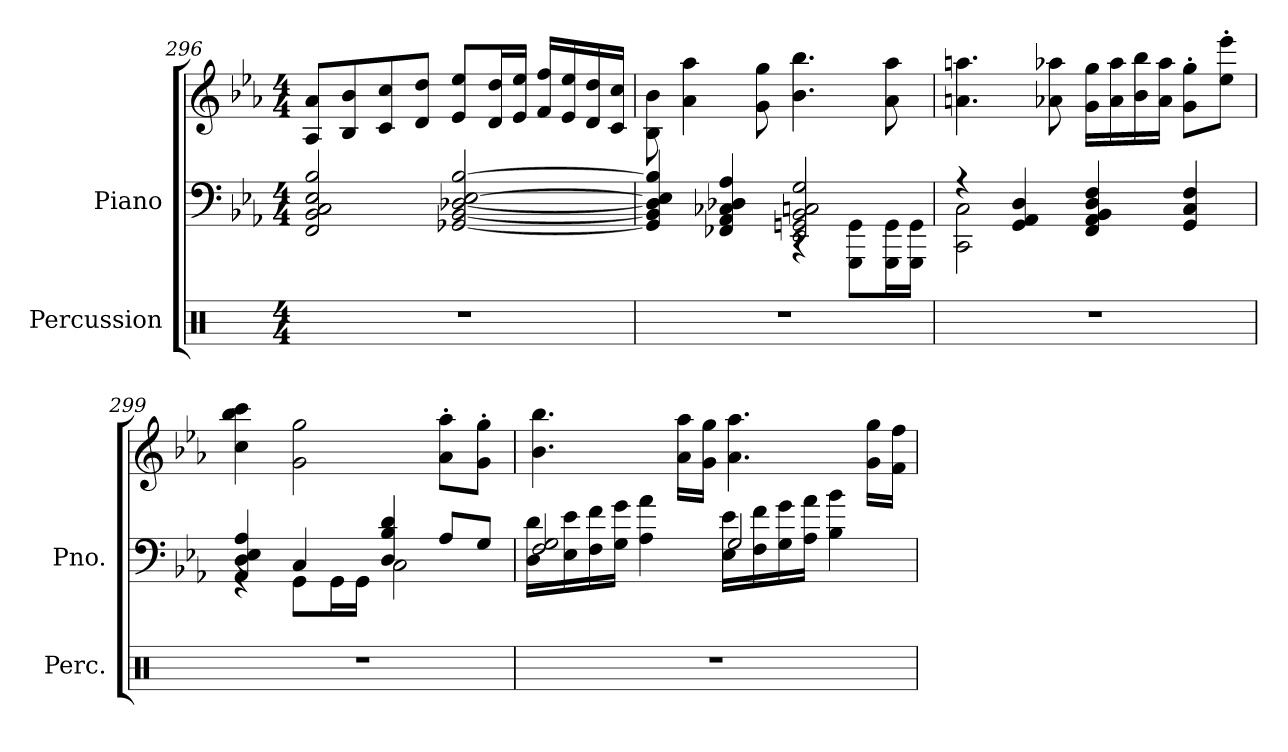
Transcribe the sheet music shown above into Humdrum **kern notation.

**kern	**kern	**kern
*part2	*part1	*part1
*staff3	*staff2	*staff1
*I"Percussion	*I"Piano	*
*I'Perc.	*I'Pno.	*
*clefX	*clefF4	*clefG2
*k[]	*k[b-e-a-]	*k[b-e-a-]
*	*E-:	*E-:
*M4/4	*M4/4	*M4/4
=296	=296	=296
1r	2FF/ 2BB-/ 2C/ 2E-/ 2B-/	8A-/ 8a-/L
.	.	8B-/ 8b-/
.	.	8c/ 8cc/
.	.	8d/ 8dd/J
.	[2GG-X/ [2BB-/ [2D-X/ [2E-/ [2B-/	8e-/ 8ee-/L
.	.	16d/ 16dd/L
.	.	16e-/ 16ee-/JJ
.	.	16f/ 16ff/LL
.	.	16e-/ 16ee-/
.	.	16d/ 16dd/
.	.	16c/ 16cc/JJ
=297	=297	=297
*	*^	*
1r	4GG-/] 4BB-/] 4D-/] 4E-/] 4B-/]	2ryy	8B-\ 8b-\
.	.	.	4a-\ 4aa-\
.	4FF-X/ 4AA-/ 4C-X/ 4D-X/ 4A-/	.	.
.	.	.	8g\ 8gg\
.	2EE-/ 2GGn/ 2BB-/ 2Cn/ 2G/	4rCC	4.b-\ 4.bb-\
.	.	8GGG\ 8GG\L	.
.	.	16GGG\ 16GG\L	8a-\ 8aa-\
.	.	16GGG\ 16GG\JJ	.
=298	=298	=298	=298
1r	4r	2CC\ 2C\	4.an\ 4.aan\
.	4GG/ 4AA-/ 4D/	.	.
.	.	.	8a-X\ 8aa-X\
.	4FF/ 4AA-/ 4BB-/ 4D/ 4F/	2ryy	16g\ 16gg\LL
.	.	.	16a-\ 16aa-\
.	.	.	16b-\ 16bb-\
.	.	.	16a-\ 16aa-\JJ
.	4GG/ 4C/ 4F/	.	8g\' 8gg\'L
.	.	.	8ee-\' 8eee-\'J
=299	=299	=299	=299
1r	4AA-/ 4D/ 4E-/ 4A-/	4rGG	4cc\ 4bb-\ 4ccc\
.	4C/	8GG\L	2g\ 2gg\
.	.	16GG\L	.
.	.	16GG\JJ	.
.	4D/ 4B-/ 4d/	2C\	.
.	8A-/L	.	8a-\' 8aa-\'L
.	8G/J	.	8g\' 8gg\'J
!!LO:LB:g=z
=300	=300	=300	=300
1r	2F/ 2G/	16D\ 16d\LL	4.b-\ 4.bb-\
.	.	16E-\ 16e-\	.
.	.	16F\ 16f\	.
.	.	16G\ 16g\JJ	.
.	.	4A-\ 4a-\	.
.	.	.	16a-\ 16aa-\LL
.	.	.	16g\ 16gg\JJ
.	2G/	16E-\ 16e-\LL	4.a-\ 4.aa-\
.	.	16F\ 16f\	.
.	.	16G\ 16g\	.
.	.	16A-\ 16a-\JJ	.
.	.	4B-\ 4b-\	.
.	.	.	16g\ 16gg\LL
.	.	.	16f\ 16ff\JJ
*	*v	*v	*
=	=	=
*-	*-	*-
